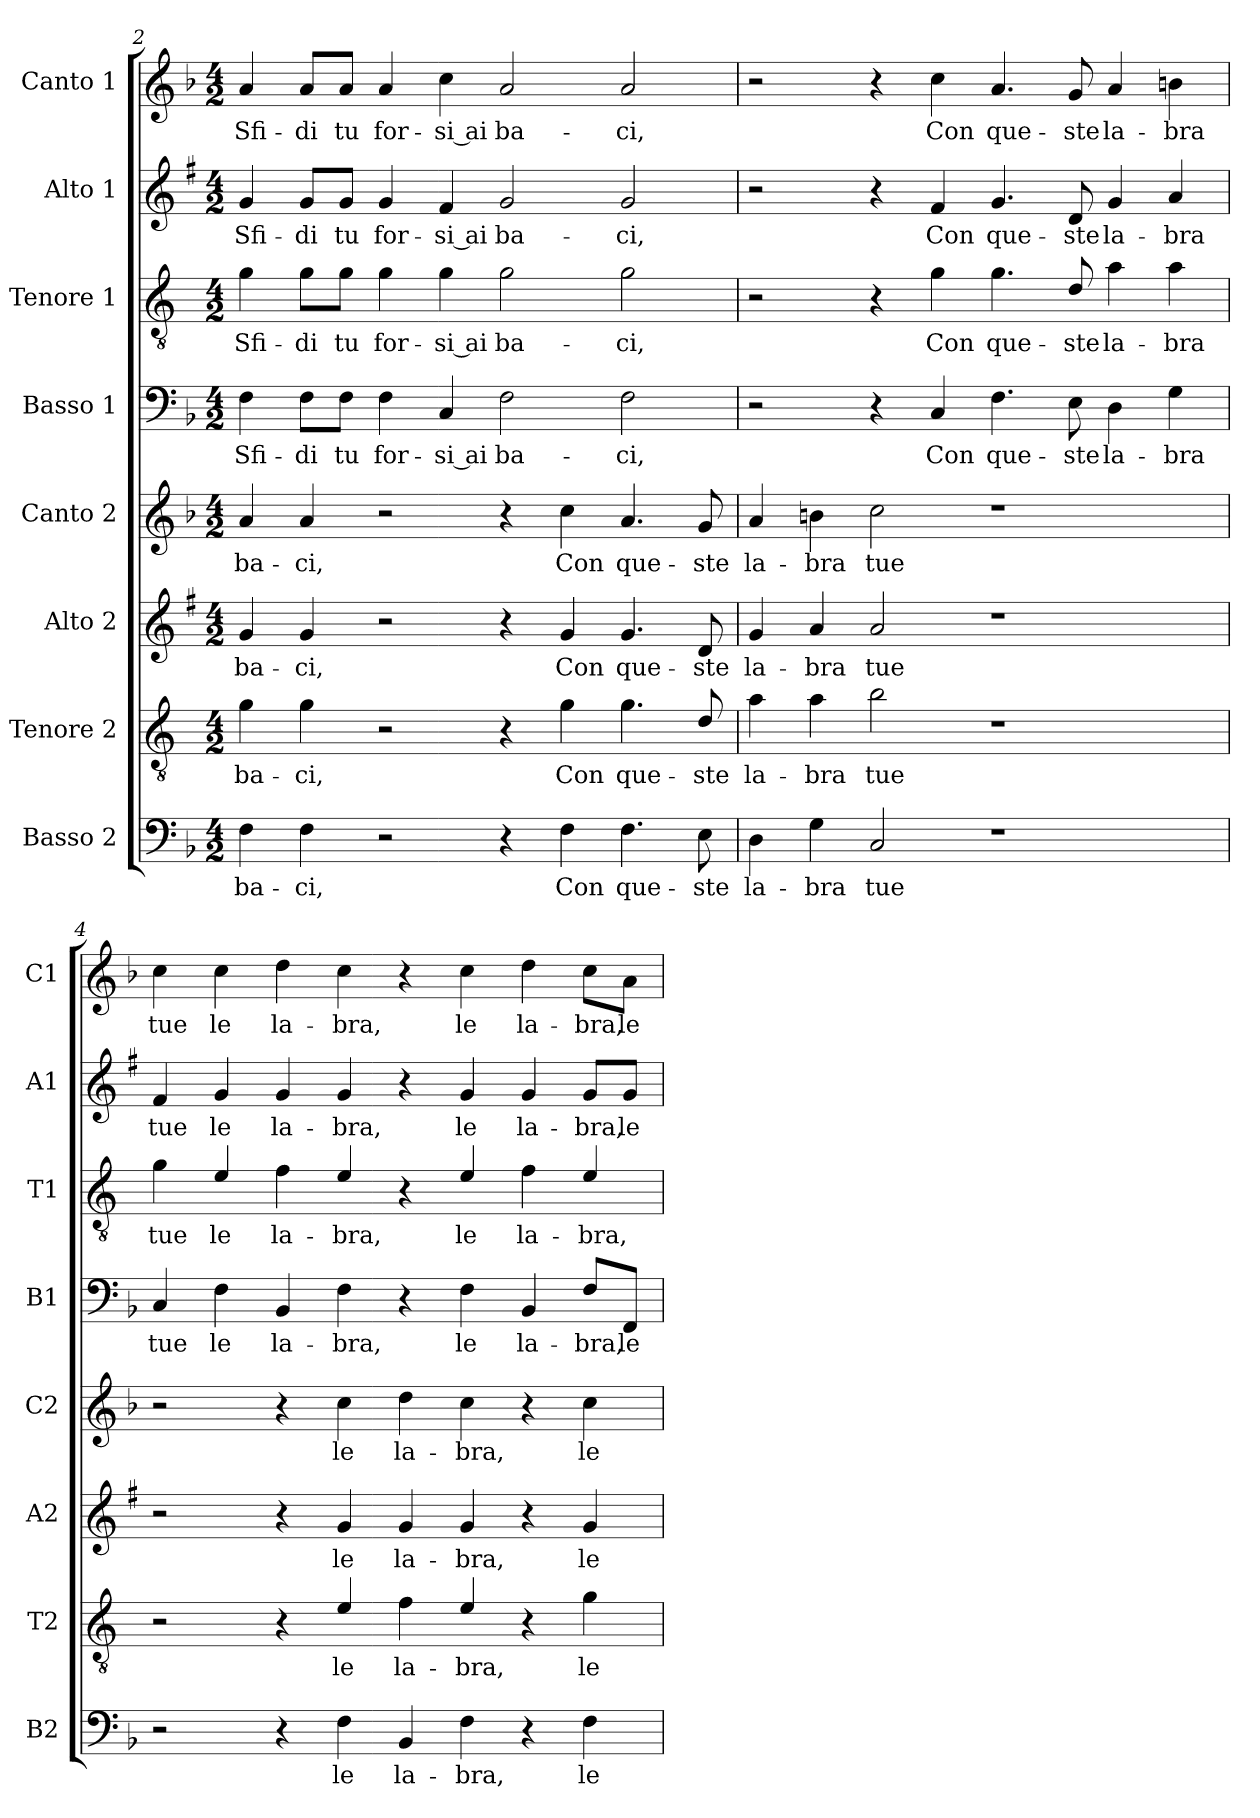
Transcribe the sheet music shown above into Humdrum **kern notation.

**kern	**text	**kern	**text	**kern	**text	**kern	**text	**kern	**text	**kern	**text	**kern	**text	**kern	**text
*part8	*part8	*part7	*part7	*part6	*part6	*part5	*part5	*part4	*part4	*part3	*part3	*part2	*part2	*part1	*part1
*staff8	*staff8	*staff7	*staff7	*staff6	*staff6	*staff5	*staff5	*staff4	*staff4	*staff3	*staff3	*staff2	*staff2	*staff1	*staff1
*I"Basso 2	*	*I"Tenore 2	*	*I"Alto 2	*	*I"Canto 2	*	*I"Basso 1	*	*I"Tenore 1	*	*I"Alto 1	*	*I"Canto 1	*
*I'B2	*	*I'T2	*	*I'A2	*	*I'C2	*	*I'B1	*	*I'T1	*	*I'A1	*	*I'C1	*
*clefF4	*	*clefGv2	*	*clefG2	*	*clefG2	*	*clefF4	*	*clefGv2	*	*clefG2	*	*clefG2	*
*	*	*ITrd4c7	*	*ITrd1c2	*	*	*	*	*	*ITrd4c7	*	*ITrd1c2	*	*	*
*k[b-]	*	*k[b-]	*	*k[b-]	*	*k[b-]	*	*k[b-]	*	*k[b-]	*	*k[b-]	*	*k[b-]	*
*F:	*	*F:	*	*F:	*	*F:	*	*F:	*	*F:	*	*F:	*	*F:	*
*M4/2	*	*M4/2	*	*M4/2	*	*M4/2	*	*M4/2	*	*M4/2	*	*M4/2	*	*M4/2	*
=2	=2	=2	=2	=2	=2	=2	=2	=2	=2	=2	=2	=2	=2	=2	=2
!	!LO:LY:b	!	!LO:LY:b	!	!LO:LY:b	!	!LO:LY:b	!	!LO:LY:b	!	!LO:LY:b	!	!LO:LY:b	!	!LO:LY:b
4F\	ba-	4c\	ba-	4f/	ba-	4a/	ba-	4F\	Sfi-	4c\	Sfi-	4f/	Sfi-	4a/	Sfi-
!	!LO:LY:b	!	!LO:LY:b	!	!LO:LY:b	!	!LO:LY:b	!	!LO:LY:b	!	!LO:LY:b	!	!LO:LY:b	!	!LO:LY:b
4F\	-ci,	4c\	-ci,	4f/	-ci,	4a/	-ci,	8F\L	-di	8c\L	-di	8f/L	-di	8a/L	-di
!	!	!	!	!	!	!	!	!	!LO:LY:b	!	!LO:LY:b	!	!LO:LY:b	!	!LO:LY:b
.	.	.	.	.	.	.	.	8F\J	tu	8c\J	tu	8f/J	tu	8a/J	tu
!	!	!	!	!	!	!	!	!	!LO:LY:b	!	!LO:LY:b	!	!LO:LY:b	!	!LO:LY:b
2r	.	2r	.	2r	.	2r	.	4F\	for-	4c\	for-	4f/	for-	4a/	for-
!	!	!	!	!	!	!	!	!	!LO:LY:b	!	!LO:LY:b	!	!LO:LY:b	!	!LO:LY:b
.	.	.	.	.	.	.	.	4C/	-si ai	4c\	-si ai	4e/	-si ai	4cc\	-si ai
!	!	!	!	!	!	!	!	!	!LO:LY:b	!	!LO:LY:b	!	!LO:LY:b	!	!LO:LY:b
4r	.	4r	.	4r	.	4r	.	2F\	ba-	2c\	ba-	2f/	ba-	2a/	ba-
!	!LO:LY:b	!	!LO:LY:b	!	!LO:LY:b	!	!LO:LY:b	!	!	!	!	!	!	!	!
4F\	Con	4c\	Con	4f/	Con	4cc\	Con	.	.	.	.	.	.	.	.
!	!LO:LY:b	!	!LO:LY:b	!	!LO:LY:b	!	!LO:LY:b	!	!LO:LY:b	!	!LO:LY:b	!	!LO:LY:b	!	!LO:LY:b
4.F\	que-	4.c\	que-	4.f/	que-	4.a/	que-	2F\	-ci,	2c\	-ci,	2f/	-ci,	2a/	-ci,
!	!LO:LY:b	!	!LO:LY:b	!	!LO:LY:b	!	!LO:LY:b	!	!	!	!	!	!	!	!
8E\	-ste	8G/	-ste	8c/	-ste	8g/	-ste	.	.	.	.	.	.	.	.
!!LO:PB:g=z
=3	=3	=3	=3	=3	=3	=3	=3	=3	=3	=3	=3	=3	=3	=3	=3
!	!LO:LY:b	!	!LO:LY:b	!	!LO:LY:b	!	!LO:LY:b	!	!	!	!	!	!	!	!
4D\	la-	4d\	la-	4f/	la-	4a/	la-	2r	.	2r	.	2r	.	2r	.
!	!LO:LY:b	!	!LO:LY:b	!	!LO:LY:b	!	!LO:LY:b	!	!	!	!	!	!	!	!
4G\	-bra	4d\	-bra	4g/	-bra	4bn\	-bra	.	.	.	.	.	.	.	.
!	!LO:LY:b	!	!LO:LY:b	!	!LO:LY:b	!	!LO:LY:b	!	!	!	!	!	!	!	!
2C/	tue	2e\	tue	2g/	tue	2cc\	tue	4r	.	4r	.	4r	.	4r	.
!	!	!	!	!	!	!	!	!	!LO:LY:b	!	!LO:LY:b	!	!LO:LY:b	!	!LO:LY:b
.	.	.	.	.	.	.	.	4C/	Con	4c\	Con	4e/	Con	4cc\	Con
!	!	!	!	!	!	!	!	!	!LO:LY:b	!	!LO:LY:b	!	!LO:LY:b	!	!LO:LY:b
1r	.	1r	.	1r	.	1r	.	4.F\	que-	4.c\	que-	4.f/	que-	4.a/	que-
!	!	!	!	!	!	!	!	!	!LO:LY:b	!	!LO:LY:b	!	!LO:LY:b	!	!LO:LY:b
.	.	.	.	.	.	.	.	8E\	-ste	8G/	-ste	8c/	-ste	8g/	-ste
!	!	!	!	!	!	!	!	!	!LO:LY:b	!	!LO:LY:b	!	!LO:LY:b	!	!LO:LY:b
.	.	.	.	.	.	.	.	4D\	la-	4d\	la-	4f/	la-	4a/	la-
!	!	!	!	!	!	!	!	!	!LO:LY:b	!	!LO:LY:b	!	!LO:LY:b	!	!LO:LY:b
.	.	.	.	.	.	.	.	4G\	-bra	4d\	-bra	4g/	-bra	4bn\	-bra
=4	=4	=4	=4	=4	=4	=4	=4	=4	=4	=4	=4	=4	=4	=4	=4
!	!	!	!	!	!	!	!	!	!LO:LY:b	!	!LO:LY:b	!	!LO:LY:b	!	!LO:LY:b
2r	.	2r	.	2r	.	2r	.	4C/	tue	4c\	tue	4e/	tue	4cc\	tue
!	!	!	!	!	!	!	!	!	!LO:LY:b	!	!LO:LY:b	!	!LO:LY:b	!	!LO:LY:b
.	.	.	.	.	.	.	.	4F\	le	4A/	le	4f/	le	4cc\	le
!	!	!	!	!	!	!	!	!	!LO:LY:b	!	!LO:LY:b	!	!LO:LY:b	!	!LO:LY:b
4r	.	4r	.	4r	.	4r	.	4BB-/	la-	4B-\	la-	4f/	la-	4dd\	la-
!	!LO:LY:b	!	!LO:LY:b	!	!LO:LY:b	!	!LO:LY:b	!	!LO:LY:b	!	!LO:LY:b	!	!LO:LY:b	!	!LO:LY:b
4F\	le	4A/	le	4f/	le	4cc\	le	4F\	-bra,	4A/	-bra,	4f/	-bra,	4cc\	-bra,
!	!LO:LY:b	!	!LO:LY:b	!	!LO:LY:b	!	!LO:LY:b	!	!	!	!	!	!	!	!
4BB-/	la-	4B-\	la-	4f/	la-	4dd\	la-	4r	.	4r	.	4r	.	4r	.
!	!LO:LY:b	!	!LO:LY:b	!	!LO:LY:b	!	!LO:LY:b	!	!LO:LY:b	!	!LO:LY:b	!	!LO:LY:b	!	!LO:LY:b
4F\	-bra,	4A/	-bra,	4f/	-bra,	4cc\	-bra,	4F\	le	4A/	le	4f/	le	4cc\	le
!	!	!	!	!	!	!	!	!	!LO:LY:b	!	!LO:LY:b	!	!LO:LY:b	!	!LO:LY:b
4r	.	4r	.	4r	.	4r	.	4BB-/	la-	4B-\	la-	4f/	la-	4dd\	la-
!	!LO:LY:b	!	!LO:LY:b	!	!LO:LY:b	!	!LO:LY:b	!	!LO:LY:b	!	!LO:LY:b	!	!LO:LY:b	!	!LO:LY:b
4F\	le	4c\	le	4f/	le	4cc\	le	8F/L	-bra,	4A/	-bra,	8f/L	-bra,	8cc\L	-bra,
!	!	!	!	!	!	!	!	!	!LO:LY:b	!	!	!	!LO:LY:b	!	!LO:LY:b
.	.	.	.	.	.	.	.	8FF/J	le	.	.	8f/J	le	8a\J	le
=	=	=	=	=	=	=	=	=	=	=	=	=	=	=	=
*-	*-	*-	*-	*-	*-	*-	*-	*-	*-	*-	*-	*-	*-	*-	*-
